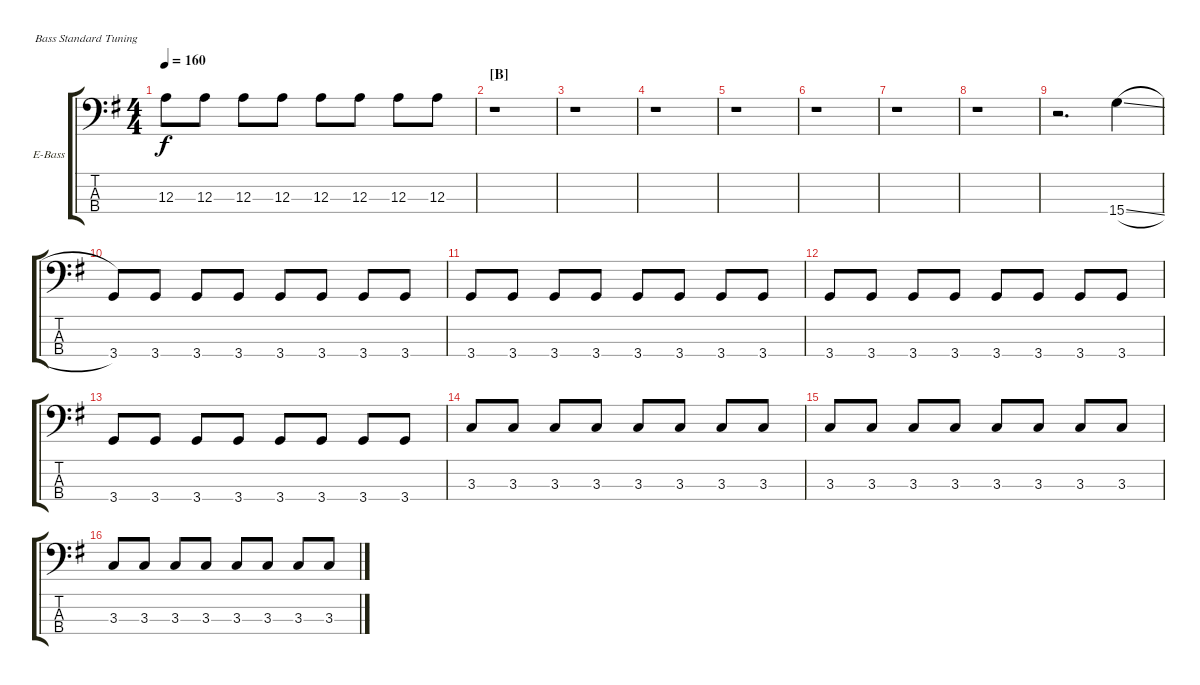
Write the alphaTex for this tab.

\bracketExtendMode groupsimilarinstruments
\firstSystemTrackNameOrientation horizontal
\otherSystemsTrackNameOrientation horizontal
\track ("Nikolaï Fraiture" "E-Bass") {instrument electricbassfinger}
\staff {score tabs}
\tuning (G2 D2 A1 E1)
\ts (4 4)
\tempo 160
\clef f4
\ks g
12.3.8{dy f} 12.3.8 12.3.8 12.3.8 12.3.8 12.3.8 12.3.8 12.3.8 |
\section ("B" "")
r.1 |
r.1 |
r.1 |
r.1 |
r.1 |
r.1 |
r.1 |
r.2{d} 15.4{sl}.4 |
3.4.8 3.4.8 3.4.8 3.4.8 3.4.8 3.4.8 3.4.8 3.4.8 |
3.4.8 3.4.8 3.4.8 3.4.8 3.4.8 3.4.8 3.4.8 3.4.8 |
3.4.8 3.4.8 3.4.8 3.4.8 3.4.8 3.4.8 3.4.8 3.4.8 |
3.4.8 3.4.8 3.4.8 3.4.8 3.4.8 3.4.8 3.4.8 3.4.8 |
3.3.8 3.3.8 3.3.8 3.3.8 3.3.8 3.3.8 3.3.8 3.3.8 |
3.3.8 3.3.8 3.3.8 3.3.8 3.3.8 3.3.8 3.3.8 3.3.8 |
3.3.8 3.3.8 3.3.8 3.3.8 3.3.8 3.3.8 3.3.8 3.3.8
